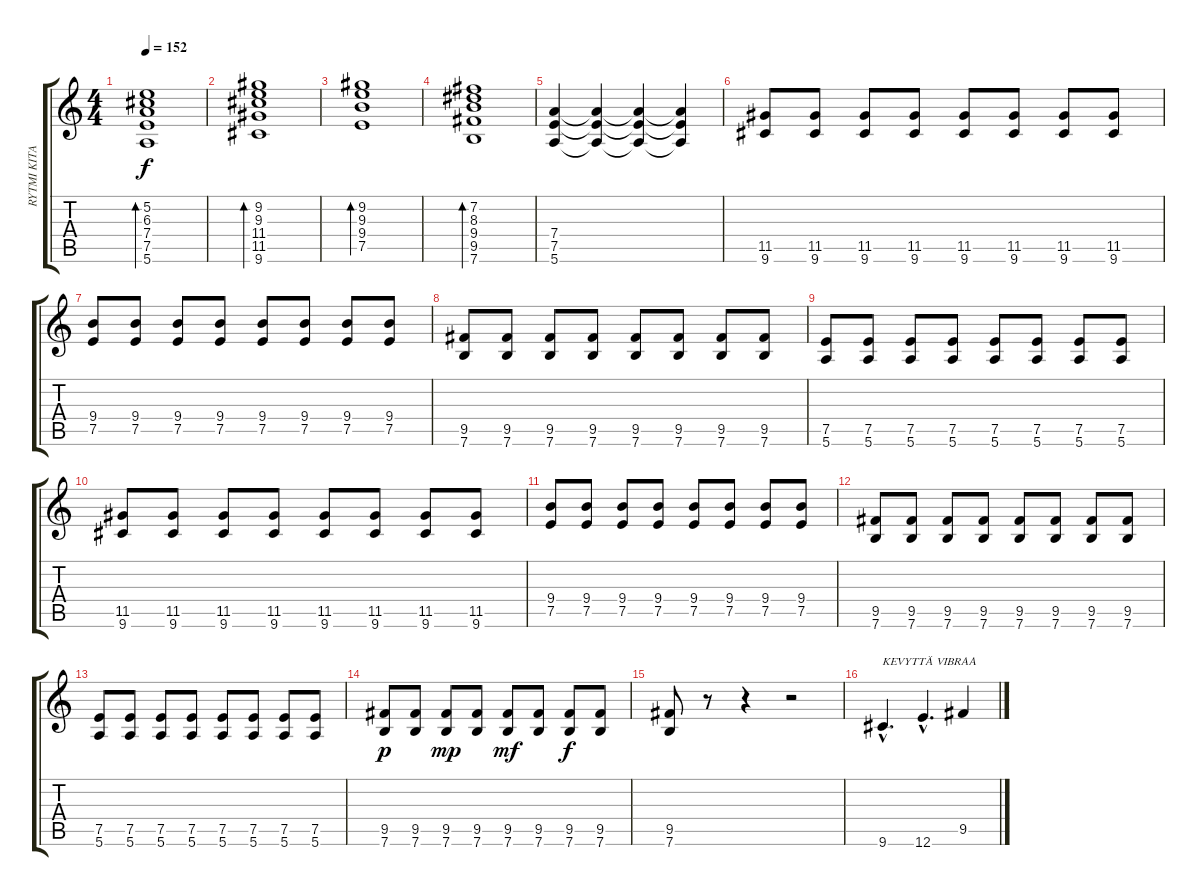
\track ("RYTMI KITARA" "RYTMI KITA") {instrument distortionguitar}
\staff {score tabs}
\tuning (E4 B3 G3 D3 A2 E2) {hide}
\ts (4 4)
\tempo 152
\clef g2
\ks c
(5.2 6.3 7.4 7.5 5.6).1{bd 480 dy f} |
(9.2 9.3 11.4 11.5 9.6).1{bd 480 volume 8 instrument acousticguitarsteel} |
(9.2 9.3 9.4 7.5).1{bd 480} |
(7.2 8.3 9.4 9.5 7.6).1{bd 480} |
(7.4 7.5 5.6).4{volume 9 instrument distortionguitar} (7.4{t} 7.5{t} 5.6{t}).4{volume 10} (7.4{t} 7.5{t} 5.6{t}).4{volume 11} (7.4{t} 7.5{t} 5.6{t}).4{volume 12} |
(11.5 9.6).8{volume 12} (11.5 9.6).8 (11.5 9.6).8 (11.5 9.6).8 (11.5 9.6).8 (11.5 9.6).8 (11.5 9.6).8 (11.5 9.6).8 |
(9.4 7.5).8 (9.4 7.5).8 (9.4 7.5).8 (9.4 7.5).8 (9.4 7.5).8 (9.4 7.5).8 (9.4 7.5).8 (9.4 7.5).8 |
(9.5 7.6).8 (9.5 7.6).8 (9.5 7.6).8 (9.5 7.6).8 (9.5 7.6).8 (9.5 7.6).8 (9.5 7.6).8 (9.5 7.6).8 |
(7.5 5.6).8 (7.5 5.6).8 (7.5 5.6).8 (7.5 5.6).8 (7.5 5.6).8 (7.5 5.6).8 (7.5 5.6).8 (7.5 5.6).8 |
(11.5 9.6).8 (11.5 9.6).8 (11.5 9.6).8 (11.5 9.6).8 (11.5 9.6).8 (11.5 9.6).8 (11.5 9.6).8 (11.5 9.6).8 |
(9.4 7.5).8 (9.4 7.5).8 (9.4 7.5).8 (9.4 7.5).8 (9.4 7.5).8 (9.4 7.5).8 (9.4 7.5).8 (9.4 7.5).8 |
(9.5 7.6).8 (9.5 7.6).8 (9.5 7.6).8 (9.5 7.6).8 (9.5 7.6).8 (9.5 7.6).8 (9.5 7.6).8 (9.5 7.6).8 |
(7.5 5.6).8 (7.5 5.6).8 (7.5 5.6).8 (7.5 5.6).8 (7.5 5.6).8 (7.5 5.6).8 (7.5 5.6).8 (7.5 5.6).8 |
(9.5 7.6).8{dy p} (9.5 7.6).8 (9.5 7.6).8{dy mp} (9.5 7.6).8 (9.5 7.6).8{dy mf} (9.5 7.6).8 (9.5 7.6).8{dy f} (9.5 7.6).8 |
(9.5 7.6).8 r.8 r.4 r.2 |
9.6{hac}.4{d txt "KEVYTTÄ VIBRAA"} 12.6{hac}.4{d} 9.5.4
